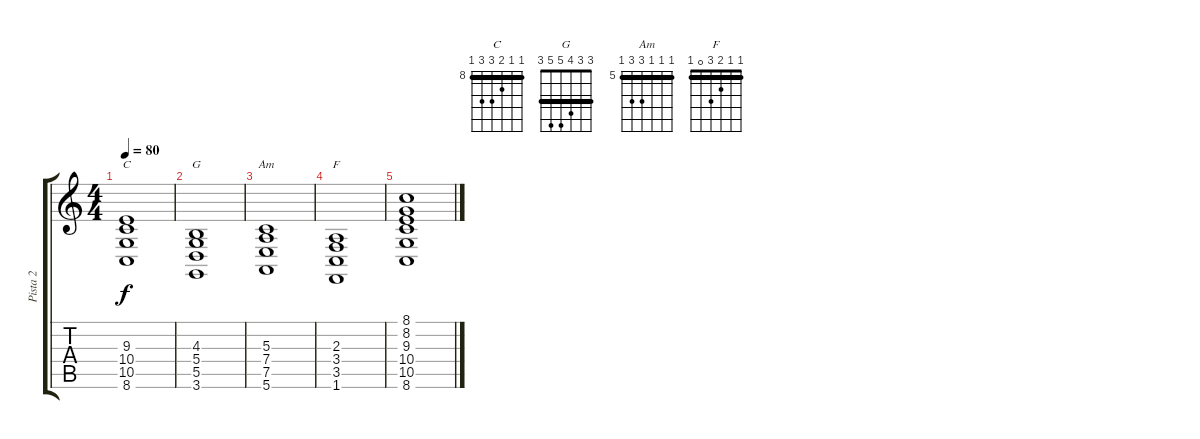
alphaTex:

\track ("Pista 2" "Pista 2") {instrument drawbarorgan}
\staff {score tabs}
\tuning (E4 B3 G3 D3 A2 E2) {hide}
\chord ("C" 8 8 9 10 10 8) {firstfret 8 barre 8}
\chord ("G" 3 3 4 5 5 3) {barre 3}
\chord ("Am" 5 5 5 7 7 5) {firstfret 5 barre 5}
\chord ("F" 1 1 2 3 0 1) {barre 1}
\ts (4 4)
\tempo 80
\clef g2
\ks c
(9.3 10.4 10.5 8.6).1{ch "C" dy f} |
(4.3 5.4 5.5 3.6).1{ch "G"} |
(5.3 7.4 7.5 5.6).1{ch "Am"} |
(2.3 3.4 3.5 1.6).1{ch "F"} |
(8.1 8.2 9.3 10.4 10.5 8.6).1
